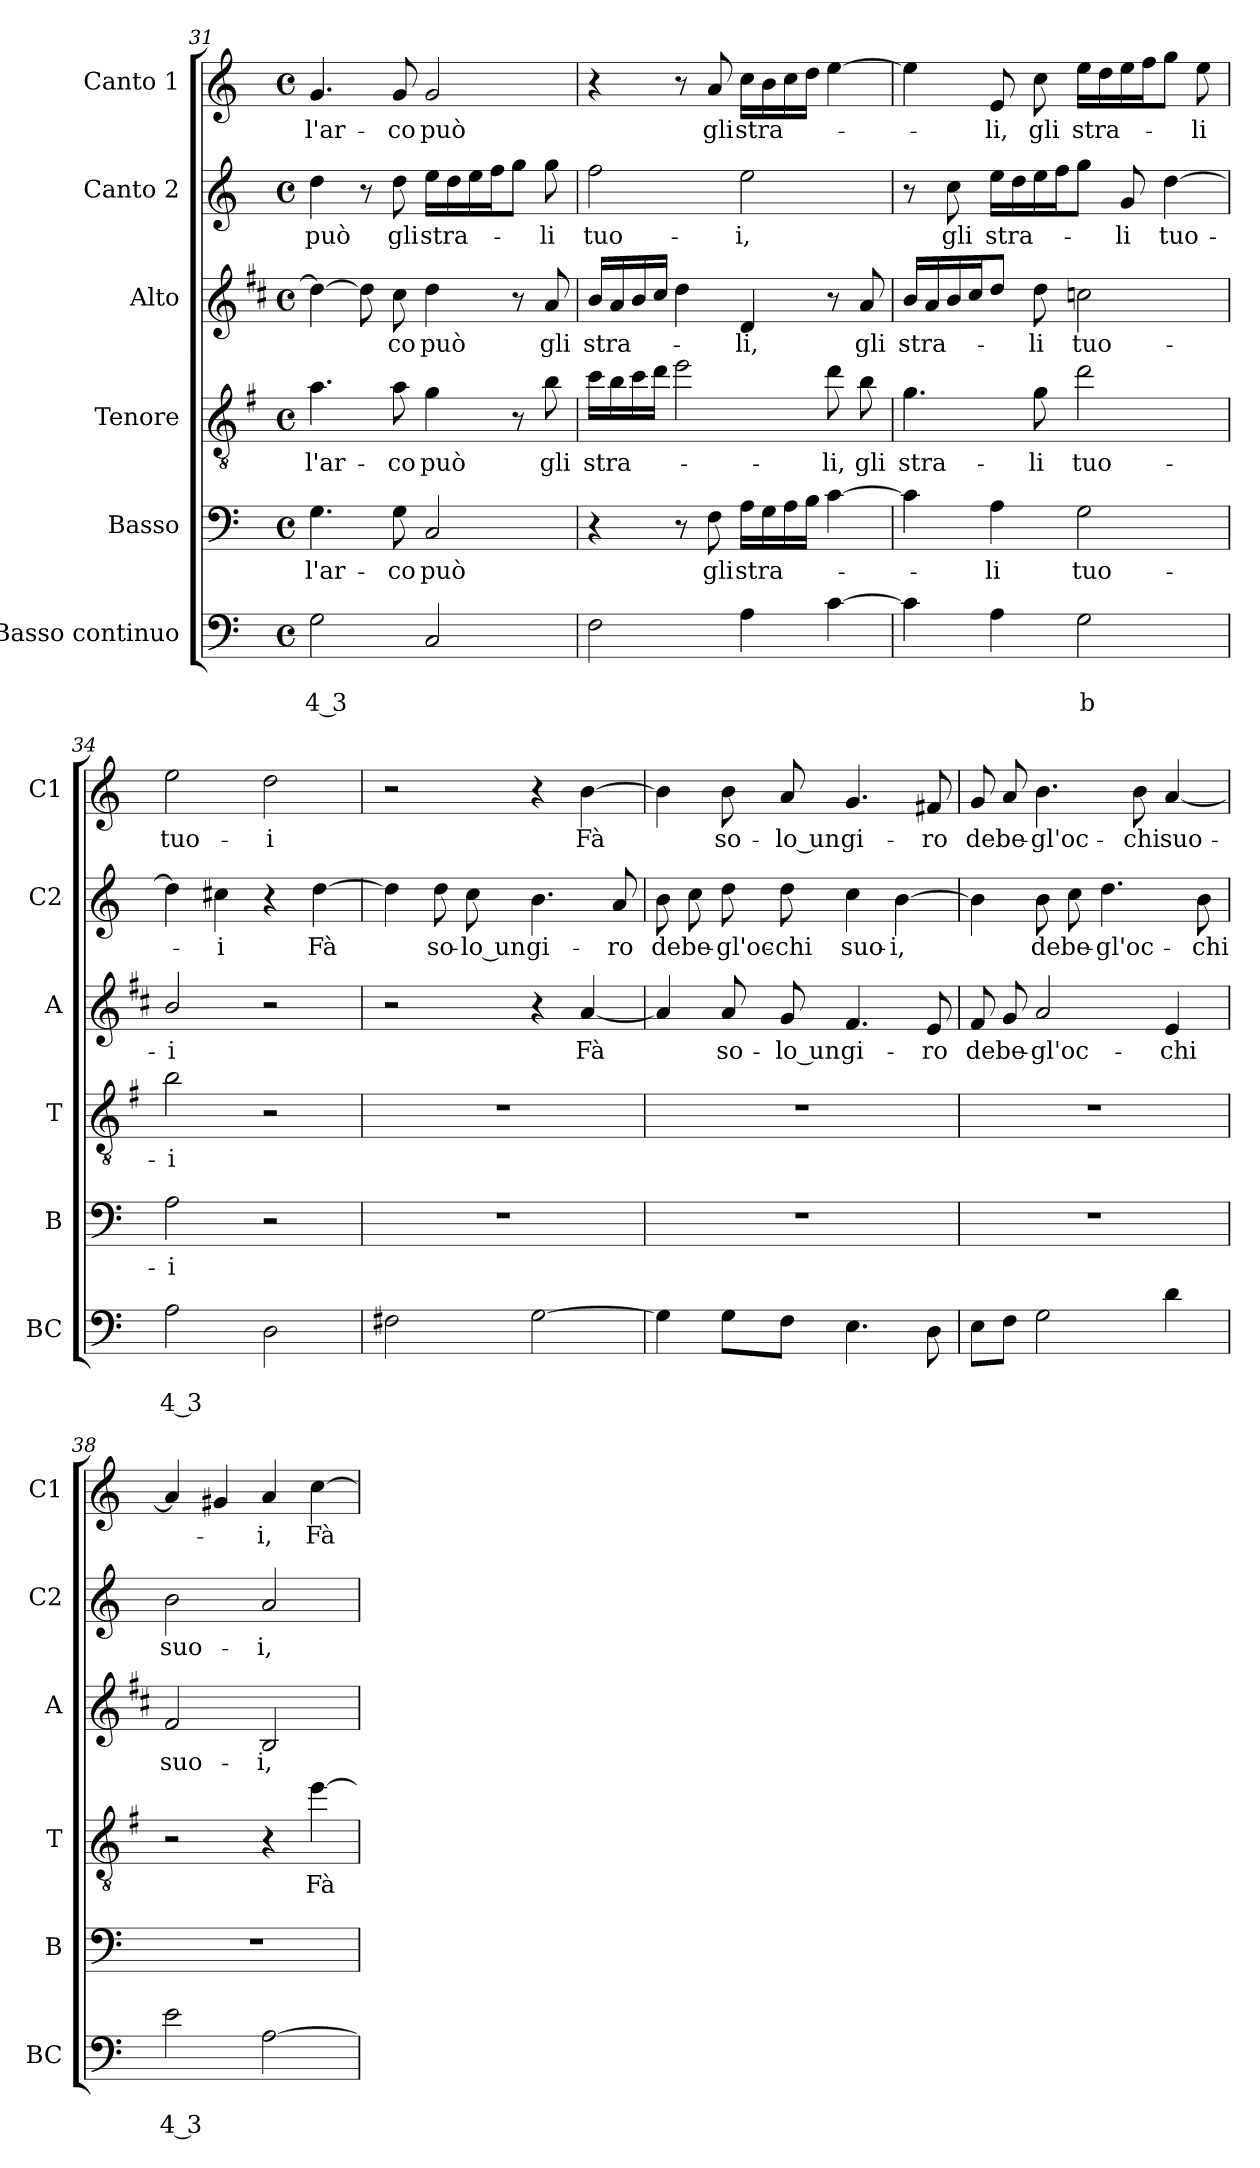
**kern	**text	**text	**kern	**text	**kern	**text	**kern	**text	**kern	**text	**kern	**text
*part6	*part6	*part6	*part5	*part5	*part4	*part4	*part3	*part3	*part2	*part2	*part1	*part1
*staff6	*staff6	*staff6	*staff5	*staff5	*staff4	*staff4	*staff3	*staff3	*staff2	*staff2	*staff1	*staff1
*I"Basso continuo	*	*	*I"Basso	*	*I"Tenore	*	*I"Alto	*	*I"Canto 2	*	*I"Canto 1	*
*I'BC	*	*	*I'B	*	*I'T	*	*I'A	*	*I'C2	*	*I'C1	*
*clefF4	*	*	*clefF4	*	*clefGv2	*	*clefG2	*	*clefG2	*	*clefG2	*
*	*	*	*	*	*ITrd4c7	*	*ITrd1c2	*	*	*	*	*
*k[]	*	*	*k[]	*	*k[]	*	*k[]	*	*k[]	*	*k[]	*
*C:	*	*	*C:	*	*C:	*	*C:	*	*C:	*	*C:	*
*M4/4	*	*	*M4/4	*	*M4/4	*	*M4/4	*	*M4/4	*	*M4/4	*
*met(c)	*	*	*met(c)	*	*met(c)	*	*met(c)	*	*met(c)	*	*met(c)	*
=31	=31	=31	=31	=31	=31	=31	=31	=31	=31	=31	=31	=31
!	!	!LO:LY:b	!	!LO:LY:b	!	!LO:LY:b	!	!	!	!LO:LY:b	!	!LO:LY:b
2G\	.	4 3	4.G\	l'ar-	4.d\	l'ar-	4cc\_	.	4dd\	può	4.g/	l'ar-
.	.	.	.	.	.	.	8cc\]	.	8r	.	.	.
!	!	!	!	!LO:LY:b	!	!LO:LY:b	!	!LO:LY:b	!	!LO:LY:b	!	!LO:LY:b
.	.	.	8G\	-co	8d\	-co	8b\	-co	8dd\	gli	8g/	-co
!	!	!	!	!LO:LY:b	!	!LO:LY:b	!	!LO:LY:b	!	!LO:LY:b	!	!LO:LY:b
2C/	.	.	2C/	può	4c\	può	4cc\	può	16ee\LL	stra-	2g/	può
.	.	.	.	.	.	.	.	.	16dd\	.	.	.
.	.	.	.	.	.	.	.	.	16ee\	.	.	.
.	.	.	.	.	.	.	.	.	16ff\J	.	.	.
.	.	.	.	.	8r	.	8r	.	8gg\J	.	.	.
!	!	!	!	!	!	!LO:LY:b	!	!LO:LY:b	!	!LO:LY:b	!	!
.	.	.	.	.	8e\	gli	8g/	gli	8gg\	-li	.	.
!!LO:LB:g=z
=32	=32	=32	=32	=32	=32	=32	=32	=32	=32	=32	=32	=32
!	!	!	!	!	!	!LO:LY:b	!	!LO:LY:b	!	!LO:LY:b	!	!
2F\	.	.	4r	.	16f\LL	stra-	16a/LL	stra-	2ff\	tuo-	4r	.
.	.	.	.	.	16e\	.	16g/	.	.	.	.	.
.	.	.	.	.	16f\	.	16a/	.	.	.	.	.
.	.	.	.	.	16g\JJ	.	16b/JJ	.	.	.	.	.
.	.	.	8r	.	2a\	.	4cc\	.	.	.	8r	.
!	!	!	!	!LO:LY:b	!	!	!	!	!	!	!	!LO:LY:b
.	.	.	8F\	gli	.	.	.	.	.	.	8a/	gli
!	!	!	!	!LO:LY:b	!	!	!	!LO:LY:b	!	!LO:LY:b	!	!LO:LY:b
4A\	.	.	16A\LL	stra-	.	.	4c/	-li,	2ee\	-i,	16cc\LL	stra-
.	.	.	16G\	.	.	.	.	.	.	.	16b\	.
.	.	.	16A\	.	.	.	.	.	.	.	16cc\	.
.	.	.	16B\JJ	.	.	.	.	.	.	.	16dd\JJ	.
!	!	!	!	!	!	!LO:LY:b	!	!	!	!	!	!
[4c\	.	.	[4c\	.	8g\	-li,	8r	.	.	.	[4ee\	.
!	!	!	!	!	!	!LO:LY:b	!	!LO:LY:b	!	!	!	!
.	.	.	.	.	8e\	gli	8g/	gli	.	.	.	.
=33	=33	=33	=33	=33	=33	=33	=33	=33	=33	=33	=33	=33
!	!	!	!	!	!	!LO:LY:b	!	!LO:LY:b	!	!	!	!
4c\]	.	.	4c\]	.	4.c\	stra-	16a/LL	stra-	8r	.	4ee\]	.
.	.	.	.	.	.	.	16g/	.	.	.	.	.
!	!	!	!	!	!	!	!	!	!	!LO:LY:b	!	!
.	.	.	.	.	.	.	16a/	.	8cc\	gli	.	.
.	.	.	.	.	.	.	16b/J	.	.	.	.	.
!	!	!	!	!LO:LY:b	!	!	!	!	!	!LO:LY:b	!	!LO:LY:b
4A\	.	.	4A\	-li	.	.	8cc/J	.	16ee\LL	stra-	8e/	-li,
.	.	.	.	.	.	.	.	.	16dd\	.	.	.
!	!	!	!	!	!	!LO:LY:b	!	!LO:LY:b	!	!	!	!LO:LY:b
.	.	.	.	.	8c\	-li	8cc\	-li	16ee\	.	8cc\	gli
.	.	.	.	.	.	.	.	.	16ff\J	.	.	.
!	!	!LO:LY:b	!	!LO:LY:b	!	!LO:LY:b	!	!LO:LY:b	!	!	!	!LO:LY:b
2G\	.	b	2G\	tuo-	2g\	tuo-	2b-X\	tuo-	8gg\J	.	16ee\LL	stra-
.	.	.	.	.	.	.	.	.	.	.	16dd\	.
!	!	!	!	!	!	!	!	!	!	!LO:LY:b	!	!
.	.	.	.	.	.	.	.	.	8g/	-li	16ee\	.
.	.	.	.	.	.	.	.	.	.	.	16ff\J	.
!	!	!	!	!	!	!	!	!	!	!LO:LY:b	!	!
.	.	.	.	.	.	.	.	.	[4dd\	tuo-	8gg\J	.
!	!	!	!	!	!	!	!	!	!	!	!	!LO:LY:b
.	.	.	.	.	.	.	.	.	.	.	8ee\	-li
=34	=34	=34	=34	=34	=34	=34	=34	=34	=34	=34	=34	=34
!	!	!LO:LY:b	!	!LO:LY:b	!	!LO:LY:b	!	!LO:LY:b	!	!	!	!LO:LY:b
2A\	.	4 3	2A\	-i	2e\	-i	2a/	-i	4dd\]	.	2ee\	tuo-
!	!	!	!	!	!	!	!	!	!	!LO:LY:b	!	!
.	.	.	.	.	.	.	.	.	4cc#X\	-i	.	.
!	!	!	!	!	!	!	!	!	!	!	!	!LO:LY:b
2D\	.	.	2r	.	2r	.	2r	.	4r	.	2dd\	-i
!	!	!	!	!	!	!	!	!	!	!LO:LY:b	!	!
.	.	.	.	.	.	.	.	.	[4dd\	Fà	.	.
=35	=35	=35	=35	=35	=35	=35	=35	=35	=35	=35	=35	=35
2F#X\	.	.	1r	.	1r	.	2r	.	4dd\]	.	2r	.
!	!	!	!	!	!	!	!	!	!	!LO:LY:b	!	!
.	.	.	.	.	.	.	.	.	8dd\	so-	.	.
!	!	!	!	!	!	!	!	!	!	!LO:LY:b	!	!
.	.	.	.	.	.	.	.	.	8cc\	-lo un	.	.
!	!	!	!	!	!	!	!	!	!	!LO:LY:b	!	!
[2G\	.	.	.	.	.	.	4r	.	4.b\	gi-	4r	.
!	!	!	!	!	!	!	!	!LO:LY:b	!	!	!	!LO:LY:b
.	.	.	.	.	.	.	[4g/	Fà	.	.	[4b\	Fà
!	!	!	!	!	!	!	!	!	!	!LO:LY:b	!	!
.	.	.	.	.	.	.	.	.	8a/	-ro	.	.
=36	=36	=36	=36	=36	=36	=36	=36	=36	=36	=36	=36	=36
!	!	!	!	!	!	!	!	!	!	!LO:LY:b	!	!
4G\]	.	.	1r	.	1r	.	4g/]	.	8b\	de	4b\]	.
!	!	!	!	!	!	!	!	!	!	!LO:LY:b	!	!
.	.	.	.	.	.	.	.	.	8cc\	be-	.	.
!	!	!	!	!	!	!	!	!LO:LY:b	!	!LO:LY:b	!	!LO:LY:b
8G\L	.	.	.	.	.	.	8g/	so-	8dd\	-gl'oc-	8b\	so-
!	!	!	!	!	!	!	!	!LO:LY:b	!	!LO:LY:b	!	!LO:LY:b
8F\J	.	.	.	.	.	.	8f/	-lo un	8dd\	-chi	8a/	-lo un
!	!	!	!	!	!	!	!	!LO:LY:b	!	!LO:LY:b	!	!LO:LY:b
4.E\	.	.	.	.	.	.	4.e/	gi-	4cc\	suo-	4.g/	gi-
!	!	!	!	!	!	!	!	!	!	!LO:LY:b	!	!
.	.	.	.	.	.	.	.	.	[4b\	-i,	.	.
!	!	!	!	!	!	!	!	!LO:LY:b	!	!	!	!LO:LY:b
8D\	.	.	.	.	.	.	8d/	-ro	.	.	8f#X/	-ro
!!LO:LB:g=z
=37	=37	=37	=37	=37	=37	=37	=37	=37	=37	=37	=37	=37
!	!	!	!	!	!	!	!	!LO:LY:b	!	!	!	!LO:LY:b
8E\L	.	.	1r	.	1r	.	8e/	de	4b\]	.	8g/	de
!	!	!	!	!	!	!	!	!LO:LY:b	!	!	!	!LO:LY:b
8F\J	.	.	.	.	.	.	8f/	be-	.	.	8a/	be-
!	!	!	!	!	!	!	!	!LO:LY:b	!	!LO:LY:b	!	!LO:LY:b
2G\	.	.	.	.	.	.	2g/	-gl'oc-	8b\	de	4.b\	-gl'oc-
!	!	!	!	!	!	!	!	!	!	!LO:LY:b	!	!
.	.	.	.	.	.	.	.	.	8cc\	be-	.	.
!	!	!	!	!	!	!	!	!	!	!LO:LY:b	!	!
.	.	.	.	.	.	.	.	.	4.dd\	-gl'oc-	.	.
!	!	!	!	!	!	!	!	!	!	!	!	!LO:LY:b
.	.	.	.	.	.	.	.	.	.	.	8b\	-chi
!	!	!	!	!	!	!	!	!LO:LY:b	!	!	!	!LO:LY:b
4d\	.	.	.	.	.	.	4d/	-chi	.	.	[4a/	suo-
!	!	!	!	!	!	!	!	!	!	!LO:LY:b	!	!
.	.	.	.	.	.	.	.	.	8b\	-chi	.	.
=38	=38	=38	=38	=38	=38	=38	=38	=38	=38	=38	=38	=38
!	!	!LO:LY:b	!	!	!	!	!	!LO:LY:b	!	!LO:LY:b	!	!
2e\	.	4 3	1r	.	2r	.	2e/	suo-	2b\	suo-	4a/]	.
.	.	.	.	.	.	.	.	.	.	.	4g#X/	.
!	!	!	!	!	!	!	!	!LO:LY:b	!	!LO:LY:b	!	!LO:LY:b
[2A\	.	.	.	.	4r	.	2A/	-i,	2a/	-i,	4a/	-i,
!	!	!	!	!	!	!LO:LY:b	!	!	!	!	!	!LO:LY:b
.	.	.	.	.	[4a\	Fà	.	.	.	.	[4cc\	Fà
=	=	=	=	=	=	=	=	=	=	=	=	=
*-	*-	*-	*-	*-	*-	*-	*-	*-	*-	*-	*-	*-
